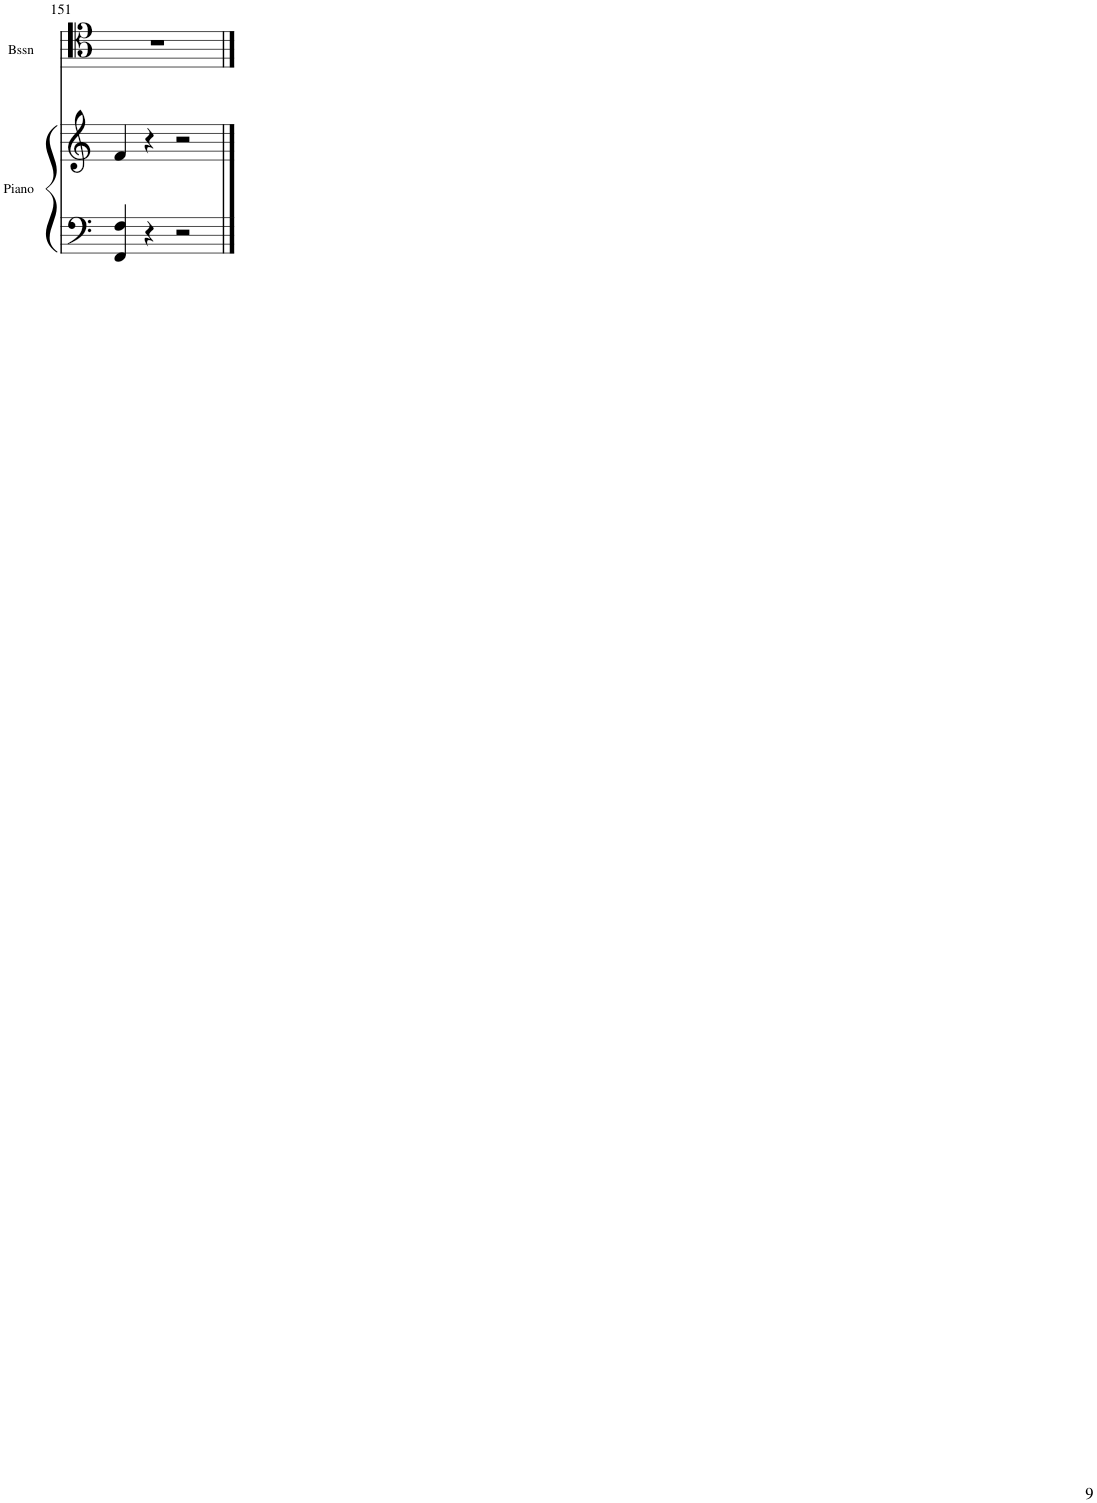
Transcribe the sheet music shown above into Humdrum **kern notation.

**kern	**kern	**kern
*part2	*part2	*part1
*staff3	*staff2	*staff1
*I"Piano	*	*I"Bassoon
*I'Piano	*	*I'Bssn
!!LO:PB:g=z
*clefF4	*clefG2	*clefC4
*k[]	*k[]	*k[]
*M4/4	*M4/4	*M4/4
=151	=151	=151
4FF/ 4F/	4f/	1r
4r	4r	.
2r	2r	.
==	==	==
*-	*-	*-
